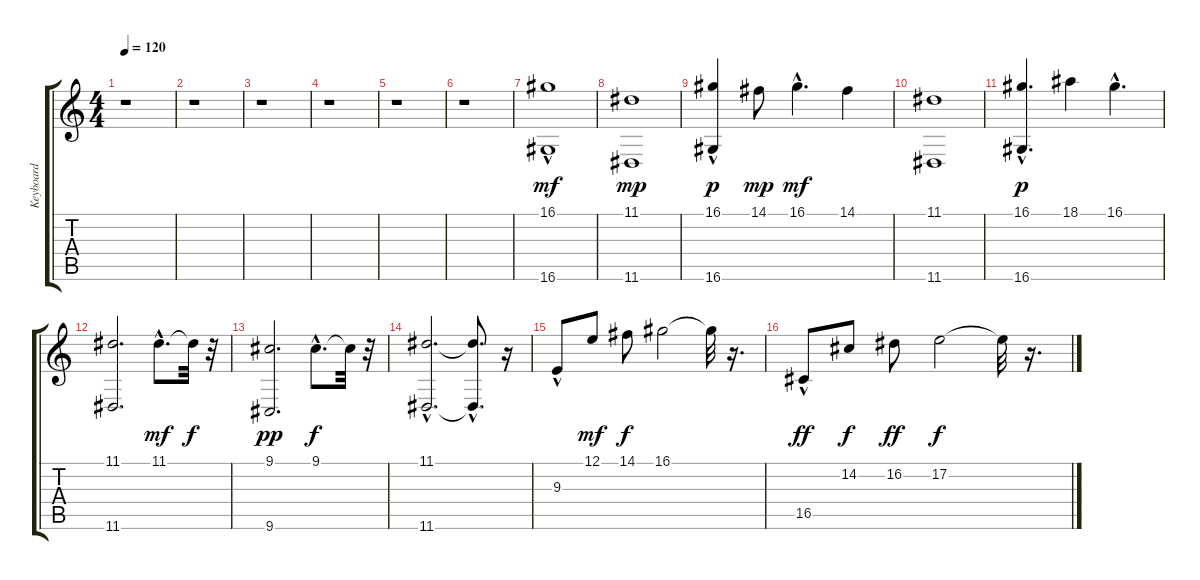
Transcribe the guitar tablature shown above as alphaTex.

\track ("Keyboard" "Keyboard") {instrument acousticgrandpiano}
\staff {score tabs}
\tuning (E4 B3 G3 D3 A2 E2) {hide}
\ts (4 4)
\tempo 120
\clef g2
\ks c
r.1{dy f} |
r.1 |
r.1 |
r.1 |
r.1 |
r.1 |
(16.1 16.6{hac}).1{dy mf} |
(11.1 11.6).1{dy mp} |
(16.1 16.6{hac}).4{dy p} 14.1.8{dy mp} 16.1{hac}.4{d dy mf} 14.1.4 |
(11.1 11.6).1 |
(16.1{hac} 16.6).4{d dy p} 18.1.4 16.1{hac}.4{d} |
(11.1 11.6).2{d} 11.1{hac}.8{d dy mf} 11.1{t}.32{dy f} r.32 |
(9.1 9.6).2{d dy pp} 9.1{hac}.8{d dy f} 9.1{t}.32 r.32 |
(11.1{hac} 11.6{hac}).2{d} (11.1{hac t} 11.6{t}).8{d} r.16 |
9.3{hac}.8 12.1.8{dy mf} 14.1.8{dy f} 16.1.2 16.1{t}.32 r.16{d} |
16.5{hac}.8{dy ff} 14.2.8{dy f} 16.2.8{dy ff} 17.2.2{dy f} 17.2{t}.32 r.16{d}
